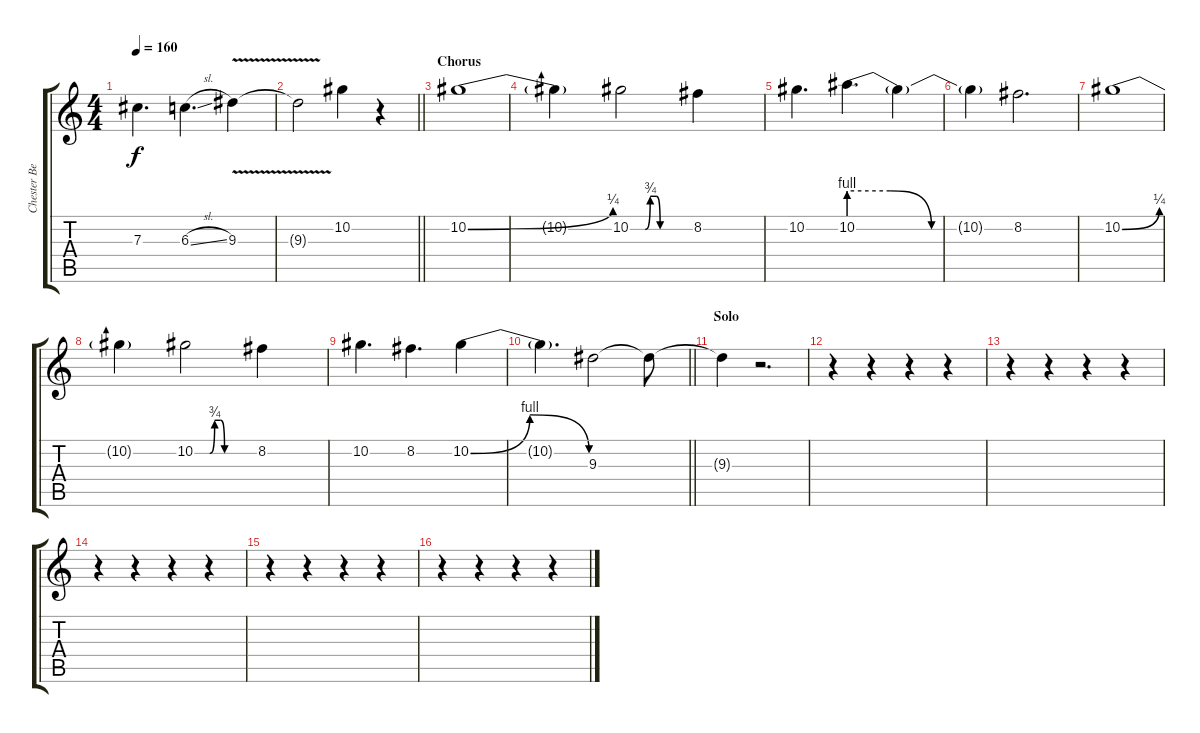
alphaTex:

\track ("Chester Bennington (Vocals)" "Chester Be") {instrument distortionguitar}
\staff {score tabs}
\tuning (Eb4 Bb3 Gb3 Db3 Ab2 Eb2) {hide}
\ts (4 4)
\tempo 160
\clef g2
\ks c
7.3.4{d dy f} 6.3{sl}.4{d} 9.3{v}.4 |
\barLineRight lightlight
9.3{t}.2 10.2.4 r.4 |
\section ("" "Chorus")
10.2{be (bend 0 0 60 1)}.1 |
10.2{t}.4 10.2{be (custom 0 0 10 0 15 0 20 3 26 3 30 0 60 0)}.2 8.2.4 |
10.2.4{d} 10.2{be (custom 0 4 15 4 30 0 60 0)}.4{d} 10.2{t}.4 |
10.2{t}.4 8.2.2{d} |
10.2{be (bend 0 0 60 1)}.1 |
10.2{t}.4 10.2{be (custom 0 0 10 0 15 0 20 3 26 3 30 0 60 0)}.2 8.2.4 |
10.2.4{d} 8.2.4{d} 10.2{be (bendrelease 0 0 15 4 55 4 60 0)}.4 |
\barLineRight lightlight
10.2{t}.4{d} 9.3.2 9.3{t}.8 |
\section ("" "Solo")
9.3{t}.4 r.2{d} |
r.4 r.4 r.4 r.4 |
r.4 r.4 r.4 r.4 |
r.4 r.4 r.4 r.4 |
r.4 r.4 r.4 r.4 |
r.4 r.4 r.4 r.4
